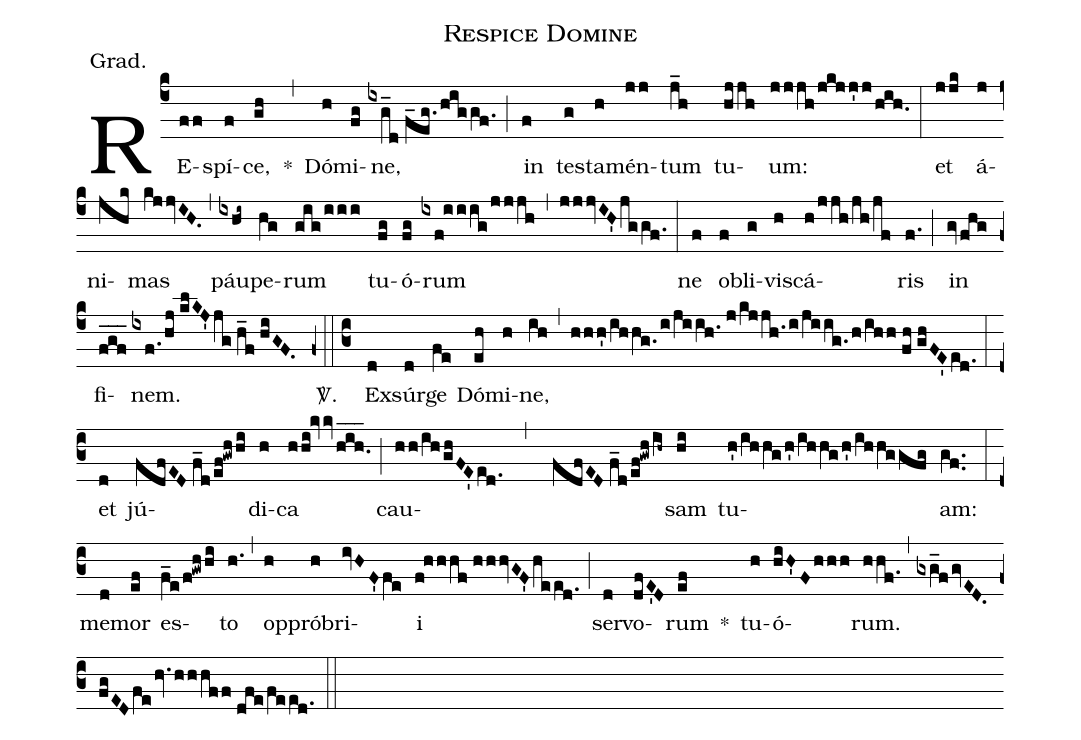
name:Respice Domine;
annotation:Grad.;
mode:5;
office-part:Gradual;
%%
(c4) RE(ff)spí(f)ce,(gh) *(,) Dó(h)mi(fg)ne,(ixg_d//f_eg./higgf.) (;) in(f) tes(g)ta(h)mén(jj)tum(j_h) tu(hjjh)um:(jj/jh/jkj/j'j/hih.) (:) et(jjk) á(j)ni(jhk)mas(kjjvIH.) (,) páu(ixhi~)pe(hg)rum(gig/iii) tu(fg)ó(fg)rum(ixf!iiig/jjjh) (,) (jjjvIH'/jggf.) (:) ne(f) ob(f)li(g)vi(h)scá(h/jjh/jh/jf)ris(f.) (;) in(gvfhg) fi(fgf___)nem.(ixf./hj//klKJ'/jg//h_f//hiGF.) <sp>V/</sp>.(z0::c3) Ex(d)súr(d)ge(fe) Dó(eh)mi(h)ne,(ih) (,) (hhh'/ihhg./i/jiih.//j/kjjh./i/jiig./h/ihh//fh//ghFE'ed.) (:) et(d) jú(fdfED//f_d/ef!gwhhi)di(h)ca(hhi!kvv/hih.___) (;) cau(hh/ih/ghFE'/ed. , fdfED//f_d/ef!gwh/ih~)sam(hi) tu(h'/ihhg/h'/ihhg/h'/ihhggfg)am:(gf..) (:) me(d)mor(ef) es(f_e/f!gwhhi)to(h.) (,) op(h)pró(h)bri(ivHF'/fe)i(f!hhhf//hhhvGF'/heed.) (;) ser(d)vo(dfE'D)rum(ef) *() tu(h)ó(hiH'F/hhh)rum.(hhf.) (,) (gxg_f/gvED./fgED/fe/hv.hhhff//dfe/feed.) (::)
